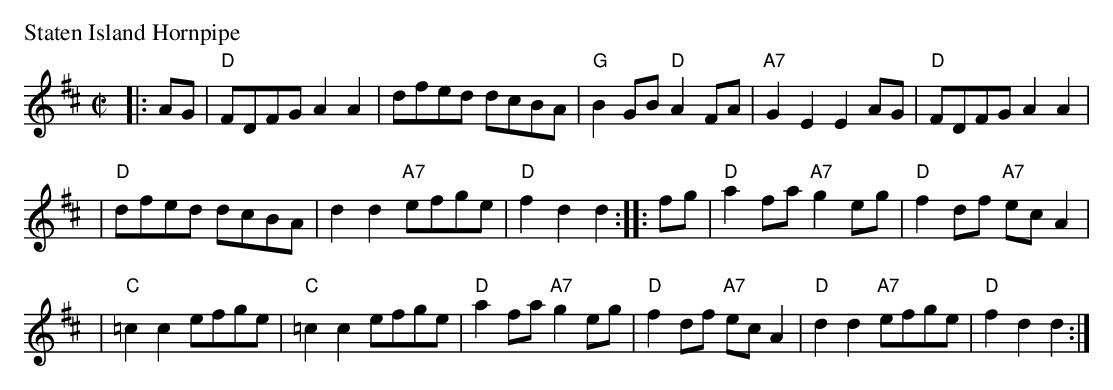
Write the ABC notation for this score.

X:1
P: Staten Island Hornpipe
M: C|
L: 1/8
K: D
|: AG | "D"FDFG A2A2 | dfed dcBA | "G"B2GB "D"A2FA | "A7"G2E2 E2AG | "D"FDFG A2A2 |
| "D"dfed dcBA | d2d2 "A7"efge | "D"f2d2 d2 :: fg | "D"a2fa "A7"g2eg | "D"f2df "A7"ecA2 |
| "C"=c2c2 efge | "C"=c2c2 efge | "D"a2fa "A7"g2eg | "D"f2df "A7"ecA2 | "D"d2d2 "A7"efge | "D"f2d2 d2 :|
